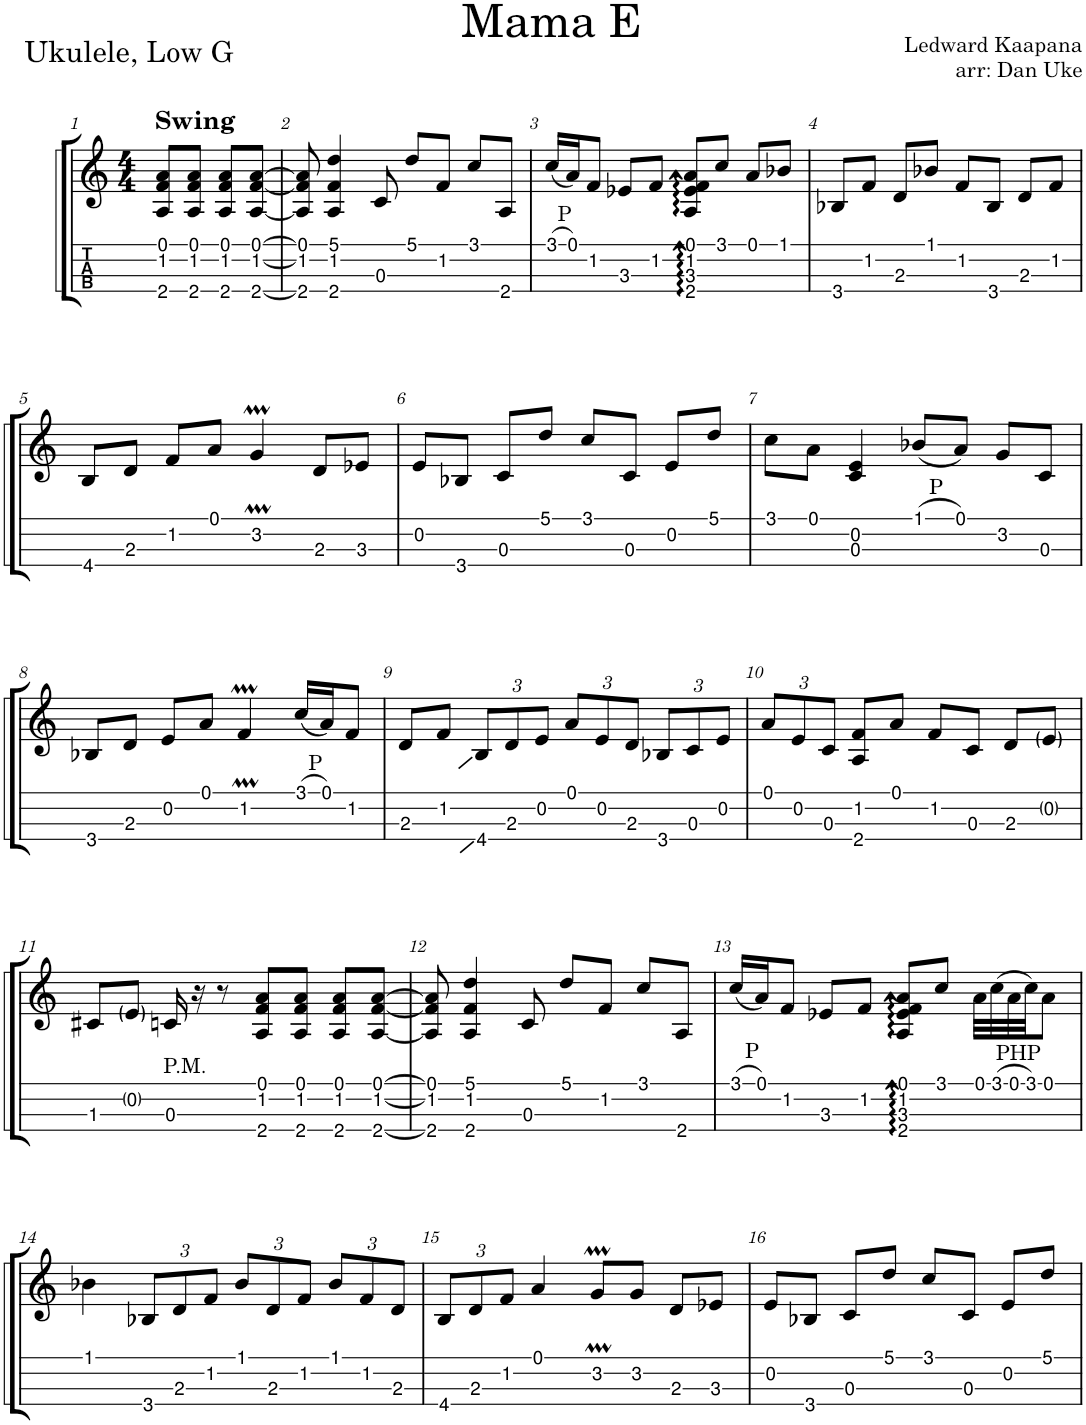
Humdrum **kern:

**kern	**kern
*part1	*part1
*staff2	*staff1
*I"Ukulele (Low G)	*
*I'Uk.	*
*stria4	*
*	*clefG2
*k[]	*k[]
*M4/4	*M4/4
=1	=1
!	!LO:TX:a:B:t=Swing
8A\ 8f\ 8a\L	8A/ 8f/ 8a/L
8A\ 8f\ 8a\J	8A/ 8f/ 8a/J
8A\ 8f\ 8a\L	8A/ 8f/ 8a/L
[8A\ [8f\ [8a\J	[8A/ [8f/ [8a/J
=2	=2
8A] 8f] 8a]	8A/] 8f/] 8a/]
4A 4f 4dd	4A/ 4f/ 4dd/
8c	8c/
8ddL	8dd/L
8fJ	8f/J
8ccL	8cc/L
8AJ	8A/J
=3	=3
!LO:TX:a:t=P	!
16ccLL	(16cc/LL
16aJ	16a/J)
8fJ	8f/J
8e-L	8e-X/L
8fJ	8f/J
8A::\ 8e-::\ 8f::\ 8a::\L	8A/:: 8e-/:: 8f/:: 8a/::L
8ccJ	8cc/J
8aL	8a/L
8b-J	8b-X/J
=4	=4
8B-L	8B-X/L
8fJ	8f/J
8dL	8d/L
8b-J	8b-X/J
8fL	8f/L
8B-J	8B-/J
8dL	8d/L
8fJ	8f/J
!!LO:LB:g=z
=5	=5
8BL	8B/L
8dJ	8d/J
8fL	8f/L
8aJ	8a/J
4gM	4gM/
8dL	8d/L
8e-J	8e-X/J
=6	=6
8eL	8e/L
8B-J	8B-X/J
8cL	8c/L
8ddJ	8dd/J
8ccL	8cc/L
8cJ	8c/J
8eL	8e/L
8ddJ	8dd/J
=7	=7
8ccL	8cc\L
8aJ	8a\J
4c 4e	4c/ 4e/
!LO:TX:a:t=P	!
8b-XL	(8b-X/L
8aJ	8a/J)
8gL	8g/L
8cJ	8c/J
!!LO:LB:g=z
=8	=8
8B-L	8B-X/L
8dJ	8d/J
8eL	8e/L
8aJ	8a/J
4fM	4fM/
!LO:TX:a:t=P	!
16ccLL	(16cc/LL
16aJ	16a/J)
8fJ	8f/J
=9	=9
8dL	8d/L
8fJ	8f/J
*Xbrackettup	*Xbrackettup
12BL	12B/L
12d	12d/
12eJ	12e/J
12aL	12a/L
12e	12e/
12dJ	12d/J
12B-L	12B-X/L
12c	12c/
12eJ	12e/J
=10	=10
12aL	12a/L
12e	12e/
12cJ	12c/J
8A\ 8f\L	8A/ 8f/L
8aJ	8a/J
8fL	8f/L
8cJ	8c/J
8dL	8d/L
8eJ	8e/J
!!LO:LB:g=z
=11	=11
8c#L	8c#X/L
8eJ	8e/J
!LO:TX:a:t=P.M.	!
16c	16cn/
16r	16r
8r	8r
8A\ 8f\ 8a\L	8A/ 8f/ 8a/L
8A\ 8f\ 8a\J	8A/ 8f/ 8a/J
8A\ 8f\ 8a\L	8A/ 8f/ 8a/L
[8A\ [8f\ [8a\J	[8A/ [8f/ [8a/J
=12	=12
8A] 8f] 8a]	8A/] 8f/] 8a/]
4A 4f 4dd	4A/ 4f/ 4dd/
8c	8c/
8ddL	8dd/L
8fJ	8f/J
8ccL	8cc/L
8AJ	8A/J
=13	=13
!LO:TX:a:t=P	!
16ccLL	(16cc/LL
16aJ	16a/J)
8fJ	8f/J
8e-L	8e-X/L
8fJ	8f/J
8A::\ 8e-::\ 8f::\ 8a::\L	8A/:: 8e-/:: 8f/:: 8a/::L
8ccJ	8cc/J
32aLLL	32a\LLL
!LO:TX:a:t=PHP	!
32cc	(32cc\
32a	32a\
32ccJJ	32cc\JJ)
8aJ	8a\J
!!LO:LB:g=z
=14	=14
4b-	4b-X\
12B-L	12B-X/L
12d	12d/
12fJ	12f/J
12b-L	12b-/L
12d	12d/
12fJ	12f/J
12b-L	12b-/L
12f	12f/
12dJ	12d/J
=15	=15
12BL	12B/L
12d	12d/
12fJ	12f/J
4a	4a/
8gML	8gM/L
8gJ	8g/J
8dL	8d/L
8e-J	8e-X/J
=16	=16
8eL	8e/L
8B-J	8B-X/J
8cL	8c/L
8ddJ	8dd/J
8ccL	8cc/L
8cJ	8c/J
8eL	8e/L
8ddJ	8dd/J
=	=
*-	*-
